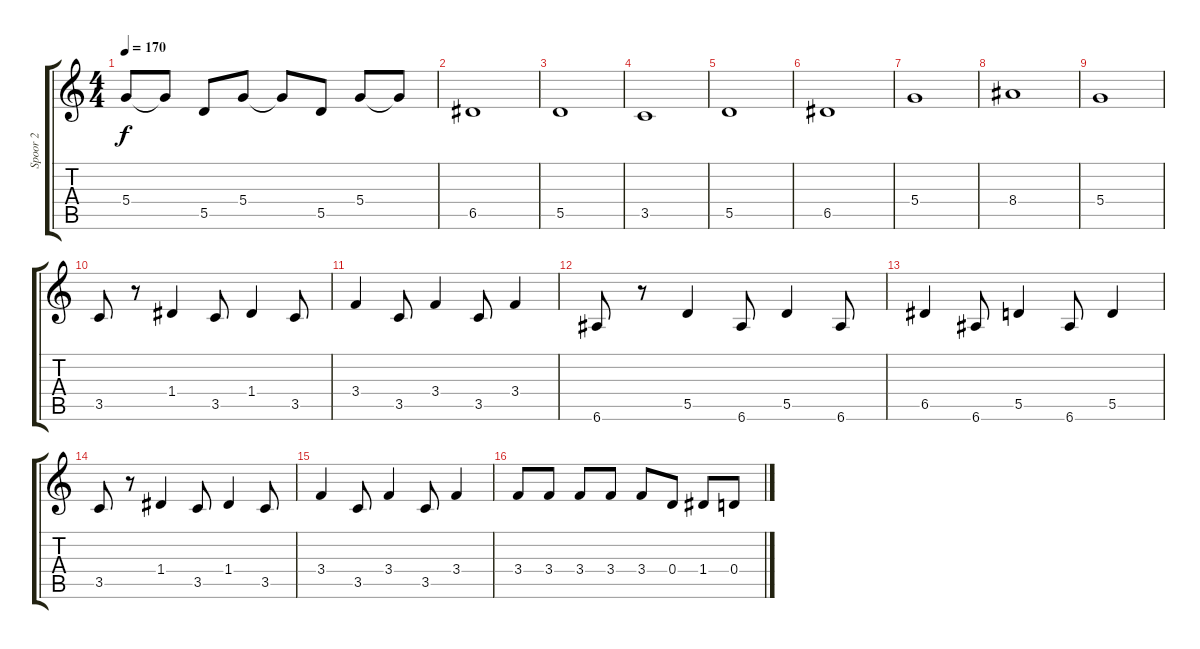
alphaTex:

\track ("Spoor 2" "Spoor 2") {instrument distortionguitar}
\staff {score tabs}
\tuning (E4 B3 G3 D3 A2 E2) {hide}
\ts (4 4)
\tempo 170
\clef g2
\ks c
5.4.8{dy f} 5.4{t}.8 5.5.8 5.4.8 5.4{t}.8 5.5.8 5.4.8 5.4{t}.8 |
6.5.1 |
5.5.1 |
3.5.1 |
5.5.1 |
6.5.1 |
5.4.1 |
8.4.1 |
5.4.1 |
3.5.8 r.8 1.4.4 3.5.8 1.4.4 3.5.8 |
3.4.4 3.5.8 3.4.4 3.5.8 3.4.4 |
6.6.8 r.8 5.5.4 6.6.8 5.5.4 6.6.8 |
6.5.4 6.6.8 5.5.4 6.6.8 5.5.4 |
3.5.8 r.8 1.4.4 3.5.8 1.4.4 3.5.8 |
3.4.4 3.5.8 3.4.4 3.5.8 3.4.4 |
3.4.8 3.4.8 3.4.8 3.4.8 3.4.8 0.4.8 1.4.8 0.4.8
